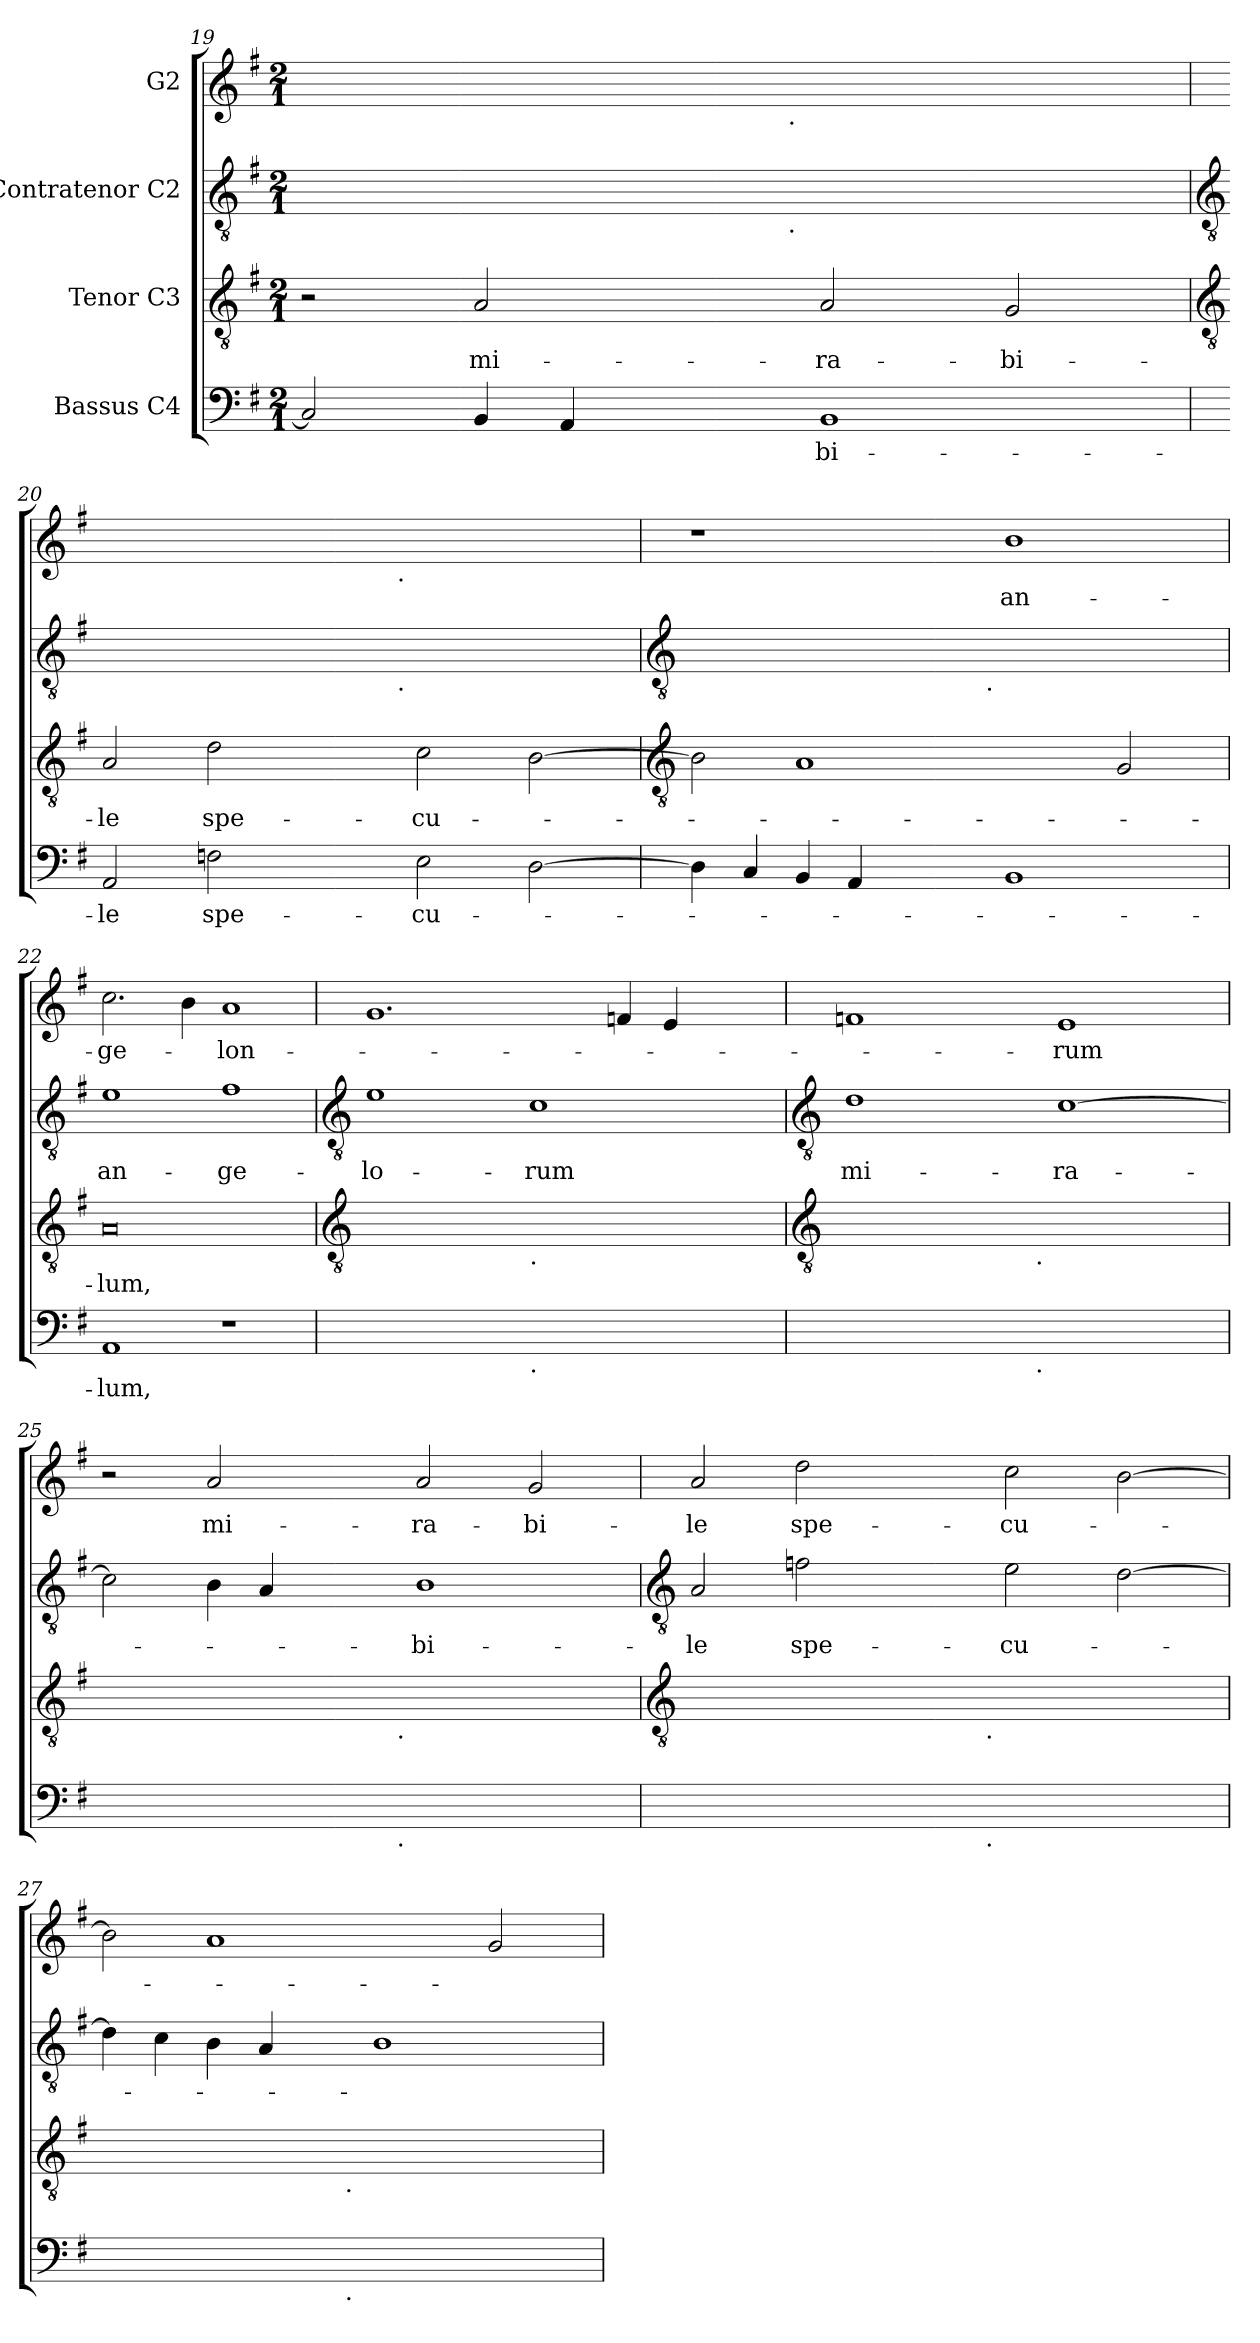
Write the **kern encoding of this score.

**kern	**text	**kern	**text	**kern	**text	**kern	**text
*part4	*part4	*part3	*part3	*part2	*part2	*part1	*part1
*staff4	*staff4	*staff3	*staff3	*staff2	*staff2	*staff1	*staff1
*I"Bassus C4	*	*I"Tenor C3	*	*I"Contratenor C2	*	*I"G2	*
!!LO:LB:g=z
*clefF4	*	*clefGv2	*	*clefGv2	*	*clefG2	*
*k[f#]	*	*k[f#]	*	*k[f#]	*	*k[f#]	*
*G:	*	*G:	*	*G:	*	*G:	*
*M2/1	*	*M2/1	*	*M2/1	*	*M2/1	*
=19	=19	=19	=19	=19	=19	=19	=19
2C/]	.	2r	.	4ryy	.	4ryy	.
.	.	.	.	4ryy	.	4ryy	.
!	!	!	!LO:LY:b	!	!	!	!
4BB/	.	2A/	mi-	4ryy	.	4ryy	.
4AA/	.	.	.	64ryy	.	64ryy	.
.	.	.	.	64ryy	.	64ryy	.
.	.	.	.	64ryy	.	64ryy	.
.	.	.	.	64ryy	.	64ryy	.
.	.	.	.	64ryy	.	64ryy	.
.	.	.	.	64ryy	.	64ryy	.
.	.	.	.	64ryy	.	64ryy	.
.	.	.	.	64ryy	.	64ryy	.
.	.	.	.	64ryy	.	64ryy	.
.	.	.	.	64ryy	.	64ryy	.
.	.	.	.	64ryy	.	64ryy	.
.	.	.	.	64ryy	.	64ryy	.
.	.	.	.	64ryy	.	64ryy	.
.	.	.	.	64ryy	.	64ryy	.
!	!	!	!	!	!	!LO:TX:b:t=.	!
!	!	!	!	!LO:TX:b:t=.	!	!	!
.	.	.	.	64ryy	.	64ryy	.
.	.	.	.	4ryy	.	4ryy	.
!	!LO:LY:b	!	!LO:LY:b	!	!	!	!
1BB	-bi-	2A/	-ra-	.	.	.	.
.	.	.	.	4ryy	.	4ryy	.
.	.	.	.	4ryy	.	4ryy	.
!	!	!	!LO:LY:b	!	!	!	!
.	.	2G/	-bi-	.	.	.	.
.	.	.	.	4ryy	.	4ryy	.
.	.	.	.	64ryy	.	64ryy	.
!!LO:LB:g=z
=20	=20	=20	=20	=20	=20	=20	=20
*	*	*clefGv2	*	*clefGv2	*	*	*
!	!LO:LY:b	!	!LO:LY:b	!	!	!	!
2AA/	-le	2A/	-le	4ryy	.	4ryy	.
.	.	.	.	4ryy	.	4ryy	.
!	!LO:LY:b	!	!LO:LY:b	!	!	!	!
2Fn\	spe-	2d\	spe-	4ryy	.	4ryy	.
.	.	.	.	64ryy	.	64ryy	.
.	.	.	.	64ryy	.	64ryy	.
.	.	.	.	64ryy	.	64ryy	.
.	.	.	.	64ryy	.	64ryy	.
.	.	.	.	64ryy	.	64ryy	.
.	.	.	.	64ryy	.	64ryy	.
.	.	.	.	64ryy	.	64ryy	.
.	.	.	.	64ryy	.	64ryy	.
.	.	.	.	64ryy	.	64ryy	.
.	.	.	.	64ryy	.	64ryy	.
.	.	.	.	64ryy	.	64ryy	.
.	.	.	.	64ryy	.	64ryy	.
.	.	.	.	64ryy	.	64ryy	.
.	.	.	.	64ryy	.	64ryy	.
!	!	!	!	!	!	!LO:TX:b:t=.	!
!	!	!	!	!LO:TX:b:t=.	!	!	!
.	.	.	.	64ryy	.	64ryy	.
.	.	.	.	4ryy	.	4ryy	.
!	!LO:LY:b	!	!LO:LY:b	!	!	!	!
2E\	-cu-	2c\	-cu-	.	.	.	.
.	.	.	.	4ryy	.	4ryy	.
.	.	.	.	4ryy	.	4ryy	.
[2D\	.	[2B\	.	.	.	.	.
.	.	.	.	4ryy	.	4ryy	.
.	.	.	.	64ryy	.	64ryy	.
!!LO:LB:g=z
=21	=21	=21	=21	=21	=21	=21	=21
*	*	*clefGv2	*	*clefGv2	*	*	*
4D\]	.	2B\]	.	4ryy	.	1r	.
4C/	.	.	.	4ryy	.	.	.
4BB/	.	1A	.	4ryy	.	.	.
4AA/	.	.	.	64ryy	.	.	.
.	.	.	.	64ryy	.	.	.
.	.	.	.	64ryy	.	.	.
.	.	.	.	64ryy	.	.	.
.	.	.	.	64ryy	.	.	.
.	.	.	.	64ryy	.	.	.
.	.	.	.	64ryy	.	.	.
.	.	.	.	64ryy	.	.	.
.	.	.	.	64ryy	.	.	.
.	.	.	.	64ryy	.	.	.
.	.	.	.	64ryy	.	.	.
.	.	.	.	64ryy	.	.	.
.	.	.	.	64ryy	.	.	.
.	.	.	.	64ryy	.	.	.
!	!	!	!	!LO:TX:b:t=.	!	!	!
.	.	.	.	64ryy	.	.	.
.	.	.	.	4ryy	.	.	.
!	!	!	!	!	!	!	!LO:LY:b
1BB	.	.	.	.	.	1b	an-
.	.	.	.	4ryy	.	.	.
.	.	.	.	4ryy	.	.	.
.	.	2G/	.	.	.	.	.
.	.	.	.	4ryy	.	.	.
.	.	.	.	64ryy	.	.	.
=22	=22	=22	=22	=22	=22	=22	=22
!	!LO:LY:b	!	!LO:LY:b	!	!LO:LY:b	!	!LO:LY:b
1AA	-lum,	0A	-lum,	1e	an-	2.cc\	-ge-
.	.	.	.	.	.	4b\	.
!	!	!	!	!	!LO:LY:b	!	!LO:LY:b
1r	.	.	.	1f#	-ge-	1a	-lon-
!!LO:LB:g=z
=23	=23	=23	=23	=23	=23	=23	=23
*	*	*clefGv2	*	*clefGv2	*	*	*
!	!	!	!	!	!LO:LY:b	!	!
4ryy	.	4ryy	.	1e	-lo-	1.g	.
4ryy	.	4ryy	.	.	.	.	.
4ryy	.	4ryy	.	.	.	.	.
4ryy	.	4ryy	.	.	.	.	.
!	!	!LO:TX:b:t=.	!	!	!	!	!
!LO:TX:b:t=.	!	!	!	!	!	!	!
!	!	!	!	!	!LO:LY:b	!	!
64ryy	.	64ryy	.	1c	-rum	.	.
4ryy	.	4ryy	.	.	.	.	.
4ryy	.	4ryy	.	.	.	.	.
.	.	.	.	.	.	4fn/	.
4ryy	.	4ryy	.	.	.	.	.
.	.	.	.	.	.	4e/	.
64ryy	.	64ryy	.	.	.	.	.
64ryy	.	64ryy	.	.	.	.	.
64ryy	.	64ryy	.	.	.	.	.
64ryy	.	64ryy	.	.	.	.	.
64ryy	.	64ryy	.	.	.	.	.
64ryy	.	64ryy	.	.	.	.	.
64ryy	.	64ryy	.	.	.	.	.
64ryy	.	64ryy	.	.	.	.	.
64ryy	.	64ryy	.	.	.	.	.
64ryy	.	64ryy	.	.	.	.	.
64ryy	.	64ryy	.	.	.	.	.
64ryy	.	64ryy	.	.	.	.	.
64ryy	.	64ryy	.	.	.	.	.
64ryy	.	64ryy	.	.	.	.	.
64ryy	.	64ryy	.	.	.	.	.
!!LO:LB:g=z
=24	=24	=24	=24	=24	=24	=24	=24
*	*	*clefGv2	*	*clefGv2	*	*	*
!	!	!	!	!	!LO:LY:b	!	!
4ryy	.	4ryy	.	1d	mi-	1fn	.
4ryy	.	4ryy	.	.	.	.	.
4ryy	.	4ryy	.	.	.	.	.
32ryy	.	32ryy	.	.	.	.	.
32ryy	.	32ryy	.	.	.	.	.
32ryy	.	32ryy	.	.	.	.	.
32ryy	.	32ryy	.	.	.	.	.
32ryy	.	32ryy	.	.	.	.	.
32ryy	.	32ryy	.	.	.	.	.
!	!	!LO:TX:b:t=.	!	!	!	!	!
!LO:TX:b:t=.	!	!	!	!	!	!	!
32ryy	.	32ryy	.	.	.	.	.
4ryy	.	4ryy	.	.	.	.	.
!	!	!	!	!	!LO:LY:b	!	!LO:LY:b
.	.	.	.	[1c	-ra-	1e	-rum
4ryy	.	4ryy	.	.	.	.	.
4ryy	.	4ryy	.	.	.	.	.
4ryy	.	4ryy	.	.	.	.	.
32ryy	.	32ryy	.	.	.	.	.
=25	=25	=25	=25	=25	=25	=25	=25
4ryy	.	4ryy	.	2c\]	.	2r	.
4ryy	.	4ryy	.	.	.	.	.
!	!	!	!	!	!	!	!LO:LY:b
4ryy	.	4ryy	.	4B\	.	2a/	mi-
64ryy	.	64ryy	.	4A/	.	.	.
64ryy	.	64ryy	.	.	.	.	.
64ryy	.	64ryy	.	.	.	.	.
64ryy	.	64ryy	.	.	.	.	.
64ryy	.	64ryy	.	.	.	.	.
64ryy	.	64ryy	.	.	.	.	.
64ryy	.	64ryy	.	.	.	.	.
64ryy	.	64ryy	.	.	.	.	.
64ryy	.	64ryy	.	.	.	.	.
64ryy	.	64ryy	.	.	.	.	.
64ryy	.	64ryy	.	.	.	.	.
64ryy	.	64ryy	.	.	.	.	.
64ryy	.	64ryy	.	.	.	.	.
64ryy	.	64ryy	.	.	.	.	.
!	!	!LO:TX:b:t=.	!	!	!	!	!
!LO:TX:b:t=.	!	!	!	!	!	!	!
64ryy	.	64ryy	.	.	.	.	.
4ryy	.	4ryy	.	.	.	.	.
!	!	!	!	!	!LO:LY:b	!	!LO:LY:b
.	.	.	.	1B	-bi-	2a/	-ra-
4ryy	.	4ryy	.	.	.	.	.
4ryy	.	4ryy	.	.	.	.	.
!	!	!	!	!	!	!	!LO:LY:b
.	.	.	.	.	.	2g/	-bi-
4ryy	.	4ryy	.	.	.	.	.
64ryy	.	64ryy	.	.	.	.	.
!!LO:LB:g=z
=26	=26	=26	=26	=26	=26	=26	=26
*	*	*clefGv2	*	*clefGv2	*	*	*
!	!	!	!	!	!LO:LY:b	!	!LO:LY:b
4ryy	.	4ryy	.	2A/	-le	2a/	-le
4ryy	.	4ryy	.	.	.	.	.
!	!	!	!	!	!LO:LY:b	!	!LO:LY:b
4ryy	.	4ryy	.	2fn\	spe-	2dd\	spe-
64ryy	.	64ryy	.	.	.	.	.
64ryy	.	64ryy	.	.	.	.	.
64ryy	.	64ryy	.	.	.	.	.
64ryy	.	64ryy	.	.	.	.	.
64ryy	.	64ryy	.	.	.	.	.
64ryy	.	64ryy	.	.	.	.	.
64ryy	.	64ryy	.	.	.	.	.
64ryy	.	64ryy	.	.	.	.	.
64ryy	.	64ryy	.	.	.	.	.
64ryy	.	64ryy	.	.	.	.	.
64ryy	.	64ryy	.	.	.	.	.
64ryy	.	64ryy	.	.	.	.	.
64ryy	.	64ryy	.	.	.	.	.
64ryy	.	64ryy	.	.	.	.	.
!	!	!LO:TX:b:t=.	!	!	!	!	!
!LO:TX:b:t=.	!	!	!	!	!	!	!
64ryy	.	64ryy	.	.	.	.	.
4ryy	.	4ryy	.	.	.	.	.
!	!	!	!	!	!LO:LY:b	!	!LO:LY:b
.	.	.	.	2e\	-cu-	2cc\	-cu-
4ryy	.	4ryy	.	.	.	.	.
4ryy	.	4ryy	.	.	.	.	.
.	.	.	.	[2d\	.	[2b\	.
4ryy	.	4ryy	.	.	.	.	.
64ryy	.	64ryy	.	.	.	.	.
=27	=27	=27	=27	=27	=27	=27	=27
4ryy	.	4ryy	.	4d\]	.	2b\]	.
4ryy	.	4ryy	.	4c\	.	.	.
4ryy	.	4ryy	.	4B\	.	1a	.
32ryy	.	32ryy	.	4A/	.	.	.
32ryy	.	32ryy	.	.	.	.	.
32ryy	.	32ryy	.	.	.	.	.
32ryy	.	32ryy	.	.	.	.	.
32ryy	.	32ryy	.	.	.	.	.
32ryy	.	32ryy	.	.	.	.	.
!	!	!LO:TX:b:t=.	!	!	!	!	!
!LO:TX:b:t=.	!	!	!	!	!	!	!
32ryy	.	32ryy	.	.	.	.	.
4ryy	.	4ryy	.	.	.	.	.
.	.	.	.	1B	.	.	.
4ryy	.	4ryy	.	.	.	.	.
4ryy	.	4ryy	.	.	.	.	.
.	.	.	.	.	.	2g/	.
4ryy	.	4ryy	.	.	.	.	.
32ryy	.	32ryy	.	.	.	.	.
=	=	=	=	=	=	=	=
*-	*-	*-	*-	*-	*-	*-	*-
